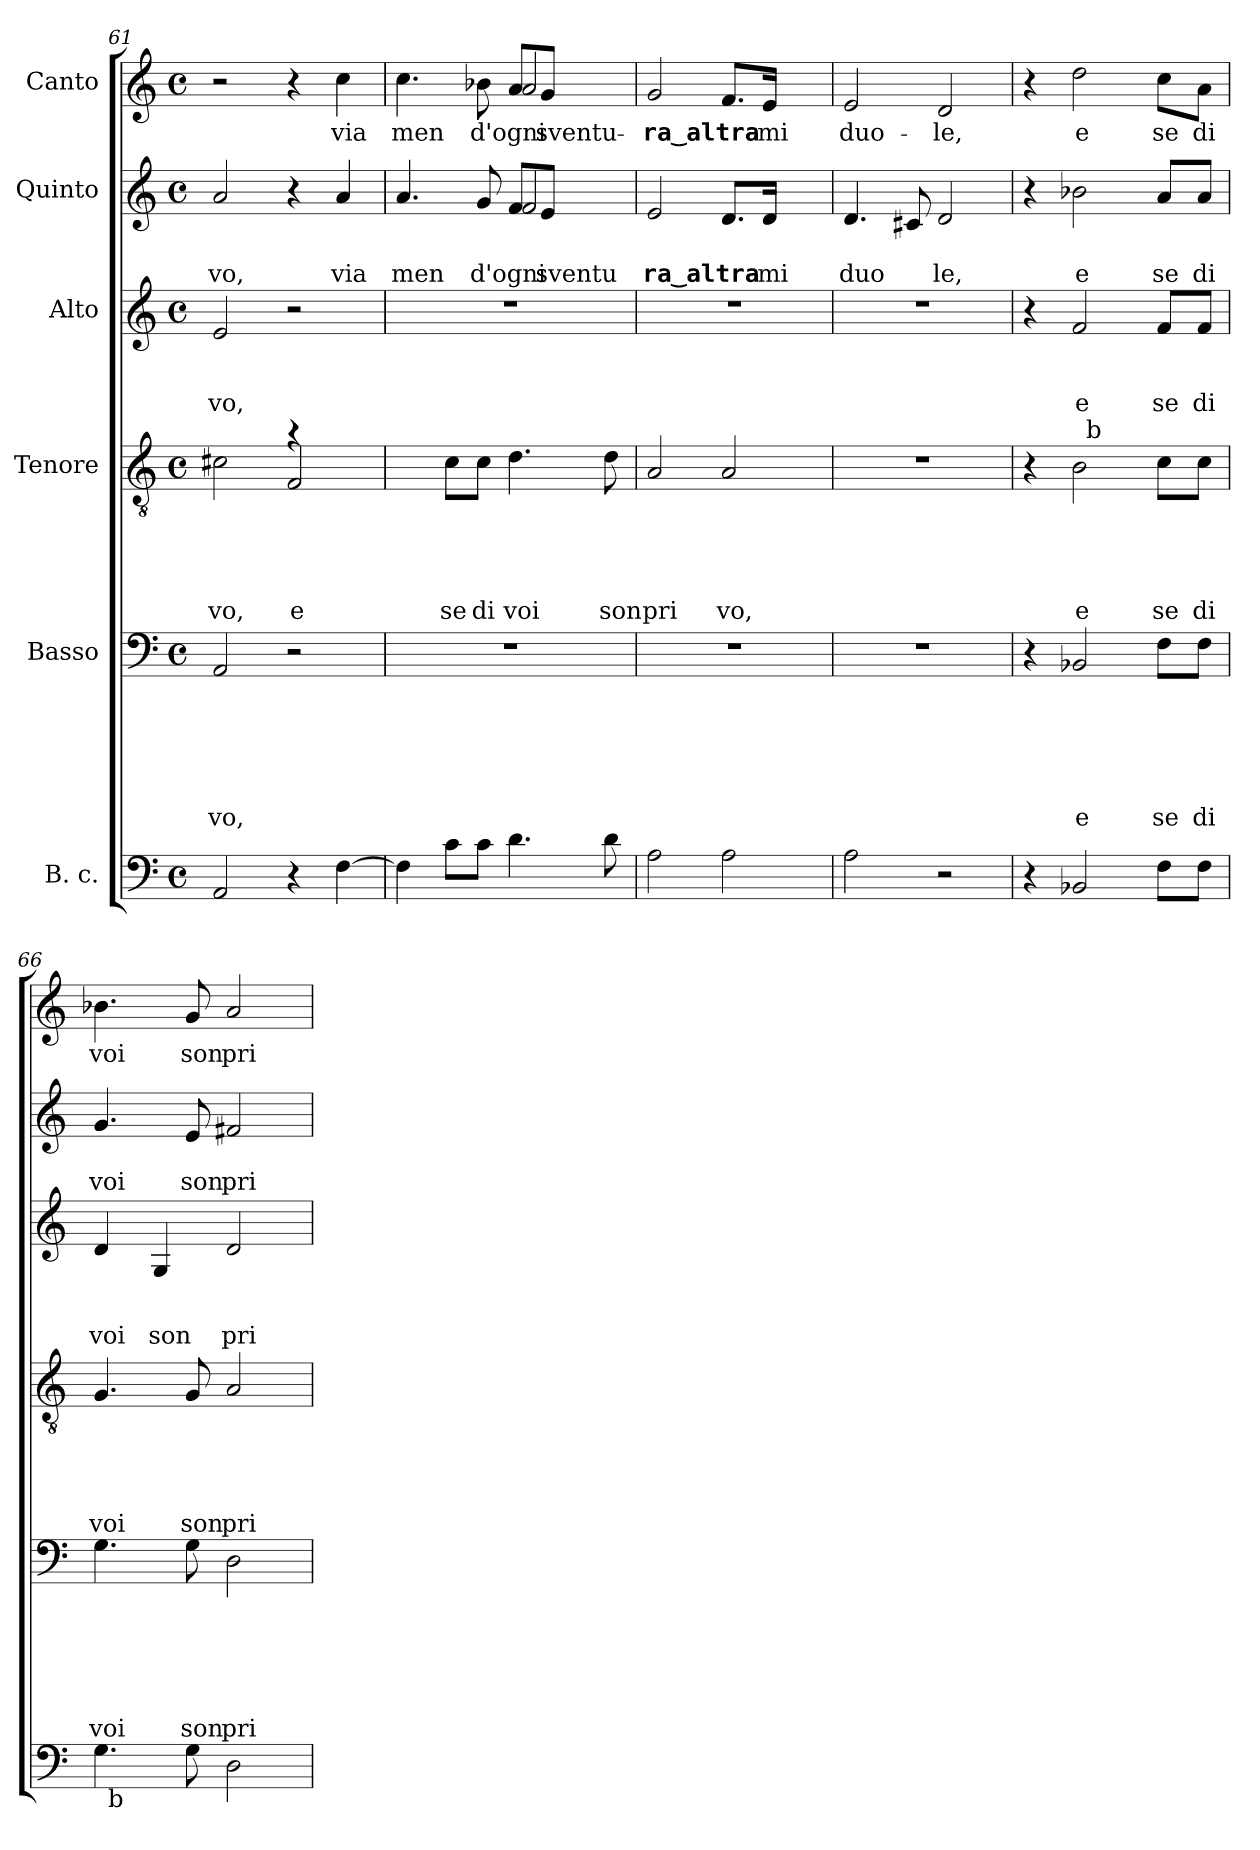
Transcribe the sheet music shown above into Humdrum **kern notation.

**kern	**kern	**text	**text	**text	**text	**text	**text	**kern	**text	**text	**text	**text	**text	**kern	**text	**text	**text	**kern	**text	**text	**kern	**text
*part6	*part5	*part5	*part5	*part5	*part5	*part5	*part5	*part4	*part4	*part4	*part4	*part4	*part4	*part3	*part3	*part3	*part3	*part2	*part2	*part2	*part1	*part1
*staff6	*staff5	*staff5	*staff5	*staff5	*staff5	*staff5	*staff5	*staff4	*staff4	*staff4	*staff4	*staff4	*staff4	*staff3	*staff3	*staff3	*staff3	*staff2	*staff2	*staff2	*staff1	*staff1
*I"B. c.	*I"Basso	*	*	*	*	*	*	*I"Tenore	*	*	*	*	*	*I"Alto	*	*	*	*I"Quinto	*	*	*I"Canto	*
*clefF4	*clefF4	*	*	*	*	*	*	*clefGv2	*	*	*	*	*	*clefG2	*	*	*	*clefG2	*	*	*clefG2	*
*k[]	*k[]	*	*	*	*	*	*	*k[]	*	*	*	*	*	*k[]	*	*	*	*k[]	*	*	*k[]	*
*C:	*C:	*	*	*	*	*	*	*C:	*	*	*	*	*	*C:	*	*	*	*C:	*	*	*C:	*
*M4/4	*M4/4	*	*	*	*	*	*	*M4/4	*	*	*	*	*	*M4/4	*	*	*	*M4/4	*	*	*M4/4	*
*met(c)	*met(c)	*	*	*	*	*	*	*met(c)	*	*	*	*	*	*met(c)	*	*	*	*met(c)	*	*	*met(c)	*
=61	=61	=61	=61	=61	=61	=61	=61	=61	=61	=61	=61	=61	=61	=61	=61	=61	=61	=61	=61	=61	=61	=61
!	!	!	!	!	!	!	!LO:LY:b	!	!	!	!	!	!LO:LY:b	!	!	!	!LO:LY:b	!	!	!LO:LY:b	!	!
*	*	*	*	*	*	*	*	*^	*	*	*	*	*	*	*	*	*	*	*	*	*	*
2AA/	2AA/	.	.	.	.	.	vo,	2c#X\	2ryy	.	.	.	.	vo,	2e/	.	.	vo,	2a/	.	vo,	2r	.
!	!	!	!	!	!	!	!	!	!	!	!	!	!	!LO:LY:b	!	!	!	!	!	!	!	!	!
4r	2r	.	.	.	.	.	.	4ra	2F/	.	.	.	.	e	2r	.	.	.	4r	.	.	4r	.
!	!	!	!	!	!	!	!	!	!	!	!	!	!	!	!	!	!	!	!	!	!LO:LY:b	!	!LO:LY:b
[>4F\	.	.	.	.	.	.	.	4ryy	.	.	.	.	.	.	.	.	.	.	4a/	.	via	4cc\	via
*	*	*	*	*	*	*	*	*v	*v	*	*	*	*	*	*	*	*	*	*	*	*	*	*
=62	=62	=62	=62	=62	=62	=62	=62	=62	=62	=62	=62	=62	=62	=62	=62	=62	=62	=62	=62	=62	=62	=62
!	!	!	!	!	!	!	!	!	!	!	!	!	!	!	!	!	!	!	!	!LO:LY:b	!	!LO:LY:b
*	*	*	*	*	*	*	*	*	*	*	*	*	*	*	*	*	*	*^	*	*	*^	*
4F\]	1r	.	.	.	.	.	.	4ryy	.	.	.	.	.	1r	.	.	.	4.a/	2ryy	.	men	4.cc\	2ryy	men
!	!	!	!	!	!	!	!	!	!	!	!	!	!LO:LY:b	!	!	!	!	!	!	!	!	!	!	!
8c\L	.	.	.	.	.	.	.	8c\L	.	.	.	.	se	.	.	.	.	.	.	.	.	.	.	.
!	!	!	!	!	!	!	!	!	!	!	!	!	!LO:LY:b	!	!	!	!	!	!	!	!LO:LY:b	!	!	!LO:LY:b
8c\J	.	.	.	.	.	.	.	8c\J	.	.	.	.	di	.	.	.	.	8g/	.	.	d'ogni	8b-X\	.	d'ogni
!	!	!	!	!	!	!	!	!	!	!	!	!	!LO:LY:b	!	!	!	!	!	!	!	!	!	!	!
4.d\	.	.	.	.	.	.	.	4.d\	.	.	.	.	voi	.	.	.	.	8f/L	2f/	.	.	8a/L	2a/	.
!	!	!	!	!	!	!	!	!	!	!	!	!	!	!	!	!	!	!	!	!	!LO:LY:b	!	!	!LO:LY:b
.	.	.	.	.	.	.	.	.	.	.	.	.	.	.	.	.	.	8e/J	.	.	sventu	8g/J	.	sventu-
.	.	.	.	.	.	.	.	.	.	.	.	.	.	.	.	.	.	4ryy	.	.	.	4ryy	.	.
!	!	!	!	!	!	!	!	!	!	!	!	!	!LO:LY:b	!	!	!	!	!	!	!	!	!	!	!
8d\	.	.	.	.	.	.	.	8d\	.	.	.	.	son	.	.	.	.	.	.	.	.	.	.	.
*	*	*	*	*	*	*	*	*	*	*	*	*	*	*	*	*	*	*v	*v	*	*	*	*	*
*	*	*	*	*	*	*	*	*	*	*	*	*	*	*	*	*	*	*	*	*	*v	*v	*
=63	=63	=63	=63	=63	=63	=63	=63	=63	=63	=63	=63	=63	=63	=63	=63	=63	=63	=63	=63	=63	=63	=63
!	!	!	!	!	!	!	!	!	!	!	!	!	!LO:LY:b	!	!	!	!	!	!	!LO:LY:b	!	!LO:LY:b
2A\	1r	.	.	.	.	.	.	2A/	.	.	.	.	pri	1r	.	.	.	2e/	.	ra‿altra	2g/	-ra‿altra
!	!	!	!	!	!	!	!	!	!	!	!	!	!LO:LY:b	!	!	!	!	!	!	!	!	!
2A\	.	.	.	.	.	.	.	2A/	.	.	.	.	vo,	.	.	.	.	8.d/L	.	.	8.f/L	.
!	!	!	!	!	!	!	!	!	!	!	!	!	!	!	!	!	!	!	!	!LO:LY:b	!	!LO:LY:b
.	.	.	.	.	.	.	.	.	.	.	.	.	.	.	.	.	.	16d/Jk	.	mi	16e/Jk	mi
.	.	.	.	.	.	.	.	.	.	.	.	.	.	.	.	.	.	4ryy	.	.	4ryy	.
=64	=64	=64	=64	=64	=64	=64	=64	=64	=64	=64	=64	=64	=64	=64	=64	=64	=64	=64	=64	=64	=64	=64
!	!	!	!	!	!	!	!	!	!	!	!	!	!	!	!	!	!	!	!	!LO:LY:b	!	!LO:LY:b
2A\	1r	.	.	.	.	.	.	1r	.	.	.	.	.	1r	.	.	.	4.d/	.	duo	2e/	duo-
.	.	.	.	.	.	.	.	.	.	.	.	.	.	.	.	.	.	8c#X/	.	.	.	.
!	!	!	!	!	!	!	!	!	!	!	!	!	!	!	!	!	!	!	!	!LO:LY:b	!	!LO:LY:b
2r	.	.	.	.	.	.	.	.	.	.	.	.	.	.	.	.	.	2d/	.	le,	2d/	-le,
=65	=65	=65	=65	=65	=65	=65	=65	=65	=65	=65	=65	=65	=65	=65	=65	=65	=65	=65	=65	=65	=65	=65
*	*	*	*	*	*	*	*	*^	*	*	*	*	*	*	*	*	*	*	*	*	*	*
4r	4r	.	.	.	.	.	.	4r	4ryy	.	.	.	.	.	4r	.	.	.	4r	.	.	4r	.
!	!	!	!	!	!	!	!LO:LY:b	!	!	!	!	!	!	!LO:LY:b	!	!	!	!LO:LY:b	!	!	!LO:LY:b	!	!LO:LY:b
2BB-X/	2BB-X/	.	.	.	.	.	e	2B\	32ryy	.	.	.	.	e	2f/	.	.	e	2b-X\	.	e	2dd\	e
!	!	!	!	!	!	!	!	!	!LO:TX:a:t=b	!	!	!	!	!	!	!	!	!	!	!	!	!	!
.	.	.	.	.	.	.	.	.	2ryy	.	.	.	.	.	.	.	.	.	.	.	.	.	.
!	!	!	!	!	!	!	!LO:LY:b	!	!	!	!	!	!	!LO:LY:b	!	!	!	!LO:LY:b	!	!	!LO:LY:b	!	!LO:LY:b
8F\L	8F\L	.	.	.	.	.	se	8c\L	.	.	.	.	.	se	8f/L	.	.	se	8a/L	.	se	8cc\L	se
.	.	.	.	.	.	.	.	.	8..ryy	.	.	.	.	.	.	.	.	.	.	.	.	.	.
!	!	!	!	!	!	!	!LO:LY:b	!	!	!	!	!	!	!LO:LY:b	!	!	!	!LO:LY:b	!	!	!LO:LY:b	!	!LO:LY:b
8F\J	8F\J	.	.	.	.	.	di	8c\J	.	.	.	.	.	di	8f/J	.	.	di	8a/J	.	di	8a\J	di
!!LO:LB:g=z
=66	=66	=66	=66	=66	=66	=66	=66	=66	=66	=66	=66	=66	=66	=66	=66	=66	=66	=66	=66	=66	=66	=66	=66
!	!	!	!	!	!	!	!LO:LY:b	!	!	!	!	!	!	!LO:LY:b	!	!	!	!LO:LY:b	!	!	!LO:LY:b	!	!LO:LY:b
*^	*	*	*	*	*	*	*	*v	*v	*	*	*	*	*	*	*	*	*	*	*	*	*	*
4.G\	32ryy	4.G\	.	.	.	.	.	voi	4.G/	.	.	.	.	voi	4d/	.	.	voi	4.g/	.	voi	4.b-X\	voi
!	!LO:TX:b:t=b	!	!	!	!	!	!	!	!	!	!	!	!	!	!	!	!	!	!	!	!	!	!
.	2ryy	.	.	.	.	.	.	.	.	.	.	.	.	.	.	.	.	.	.	.	.	.	.
!	!	!	!	!	!	!	!	!	!	!	!	!	!	!	!	!	!	!LO:LY:b	!	!	!	!	!
.	.	.	.	.	.	.	.	.	.	.	.	.	.	.	4G/	.	.	son	.	.	.	.	.
!	!	!	!	!	!	!	!	!LO:LY:b	!	!	!	!	!	!LO:LY:b	!	!	!	!	!	!	!LO:LY:b	!	!LO:LY:b
8G\	.	8G\	.	.	.	.	.	son	8G/	.	.	.	.	son	.	.	.	.	8e/	.	son	8g/	son
!	!	!	!	!	!	!	!	!LO:LY:b	!	!	!	!	!	!LO:LY:b	!	!	!	!LO:LY:b	!	!	!LO:LY:b	!	!LO:LY:b
2D\	.	2D\	.	.	.	.	.	pri	2A/	.	.	.	.	pri	2d/	.	.	pri-	2f#X/	.	pri	2a/	pri-
.	4...ryy	.	.	.	.	.	.	.	.	.	.	.	.	.	.	.	.	.	.	.	.	.	.
*v	*v	*	*	*	*	*	*	*	*	*	*	*	*	*	*	*	*	*	*	*	*	*	*
=	=	=	=	=	=	=	=	=	=	=	=	=	=	=	=	=	=	=	=	=	=	=
*-	*-	*-	*-	*-	*-	*-	*-	*-	*-	*-	*-	*-	*-	*-	*-	*-	*-	*-	*-	*-	*-	*-
